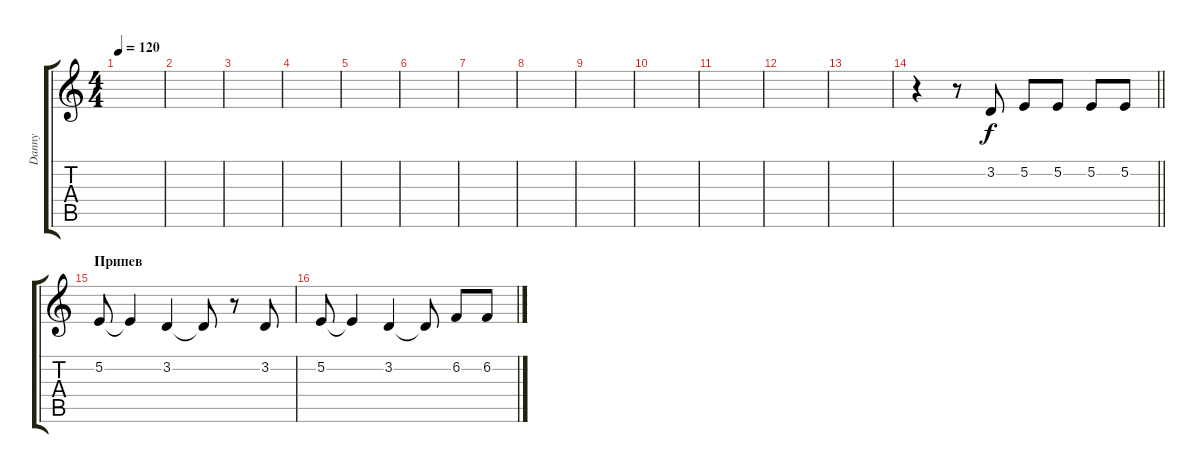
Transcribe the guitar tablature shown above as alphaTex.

\track ("Danny" "Danny") {instrument trumpet}
\staff {score tabs}
\tuning (E4 B3 G3 D3 A2 E2) {hide}
\ts (4 4)
\tempo 120
\clef g2
\ks c
|
|
|
|
|
|
|
|
|
|
|
|
|
\barLineRight lightlight
r.4 r.8 3.2.8 5.2.8 5.2.8 5.2.8 5.2.8 |
\section ("" "Припев")
5.2.8 5.2{t}.4 3.2.4 3.2{t}.8 r.8 3.2.8 |
5.2.8 5.2{t}.4 3.2.4 3.2{t}.8 6.2.8 6.2.8
